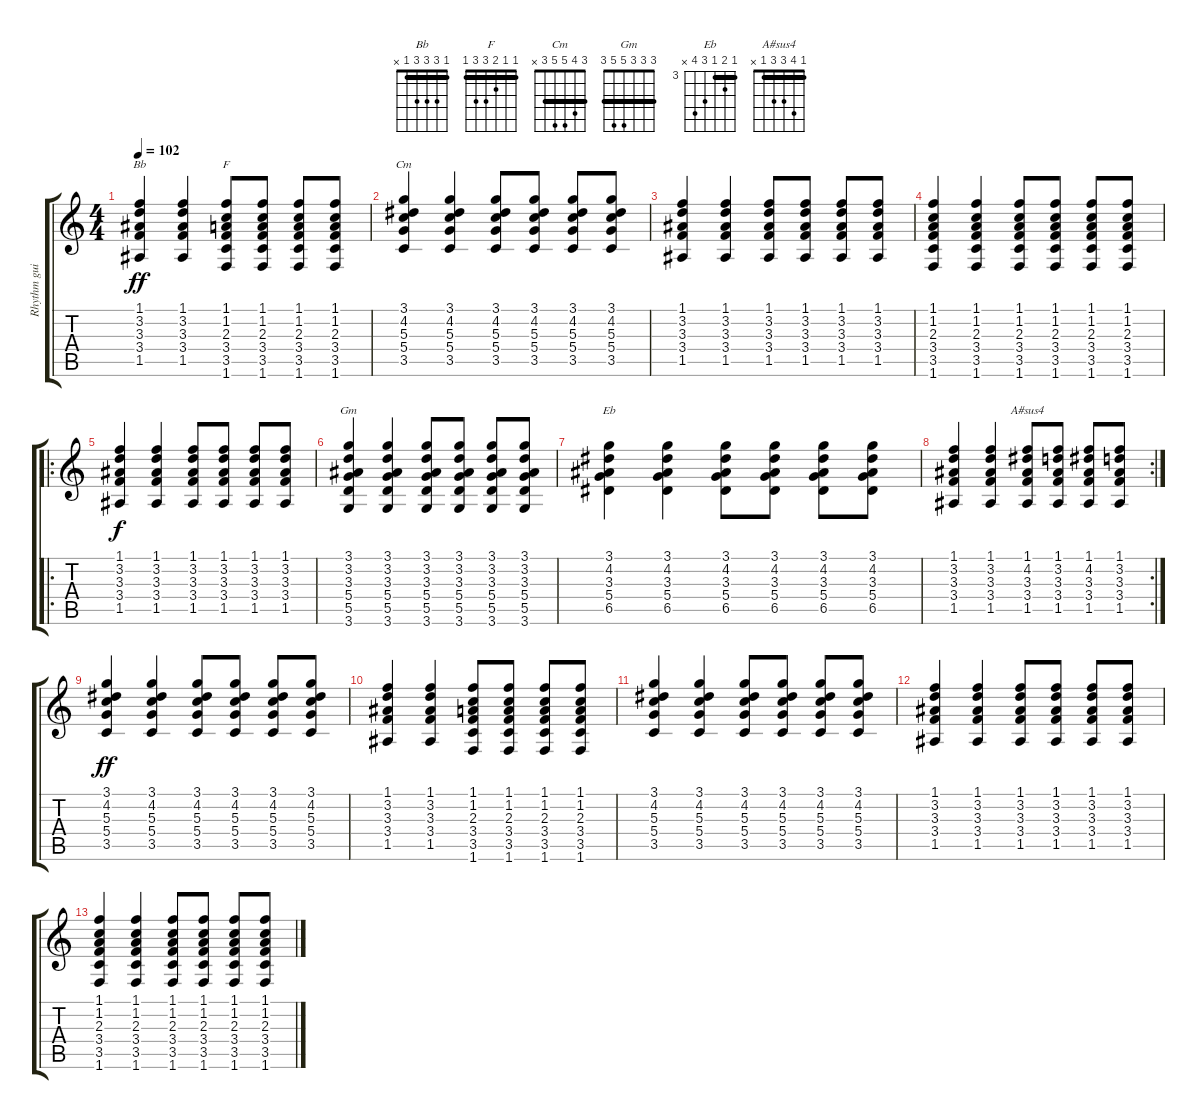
\track ("Rhythm guitar" "Rhythm gui") {instrument acousticguitarsteel}
\staff {score tabs}
\tuning (E4 B3 G3 D3 A2 E2) {hide}
\chord ("Bb" 1 3 3 3 1 x) {barre 1}
\chord ("F" 1 1 2 3 3 1) {barre 1}
\chord ("Cm" 3 4 5 5 3 x) {barre 3}
\chord ("Gm" 3 3 3 5 5 3) {barre 3}
\chord ("Eb" 3 4 3 5 6 x) {firstfret 3 barre 3}
\chord ("A#sus4" 1 4 3 3 1 x) {barre 1}
\ts (4 4)
\tempo 102
\clef g2
\ks c
(1.1 3.2 3.3 3.4 1.5).4{ch "Bb" dy ff} (1.1 3.2 3.3 3.4 1.5).4 (1.1 1.2 2.3 3.4 3.5 1.6).8{ch "F"} (1.1 1.2 2.3 3.4 3.5 1.6).8 (1.1 1.2 2.3 3.4 3.5 1.6).8 (1.1 1.2 2.3 3.4 3.5 1.6).8 |
(3.1 4.2 5.3 5.4 3.5).4{ch "Cm"} (3.1 4.2 5.3 5.4 3.5).4 (3.1 4.2 5.3 5.4 3.5).8 (3.1 4.2 5.3 5.4 3.5).8 (3.1 4.2 5.3 5.4 3.5).8 (3.1 4.2 5.3 5.4 3.5).8 |
(1.1 3.2 3.3 3.4 1.5).4 (1.1 3.2 3.3 3.4 1.5).4 (1.1 3.2 3.3 3.4 1.5).8 (1.1 3.2 3.3 3.4 1.5).8 (1.1 3.2 3.3 3.4 1.5).8 (1.1 3.2 3.3 3.4 1.5).8 |
(1.1 1.2 2.3 3.4 3.5 1.6).4 (1.1 1.2 2.3 3.4 3.5 1.6).4 (1.1 1.2 2.3 3.4 3.5 1.6).8 (1.1 1.2 2.3 3.4 3.5 1.6).8 (1.1 1.2 2.3 3.4 3.5 1.6).8 (1.1 1.2 2.3 3.4 3.5 1.6).8 |
\ro
(1.1 3.2 3.3 3.4 1.5).4{dy f} (1.1 3.2 3.3 3.4 1.5).4 (1.1 3.2 3.3 3.4 1.5).8 (1.1 3.2 3.3 3.4 1.5).8 (1.1 3.2 3.3 3.4 1.5).8 (1.1 3.2 3.3 3.4 1.5).8 |
(3.1 3.2 3.3 5.4 5.5 3.6).4{ch "Gm"} (3.1 3.2 3.3 5.4 5.5 3.6).4 (3.1 3.2 3.3 5.4 5.5 3.6).8 (3.1 3.2 3.3 5.4 5.5 3.6).8 (3.1 3.2 3.3 5.4 5.5 3.6).8 (3.1 3.2 3.3 5.4 5.5 3.6).8 |
(3.1 4.2 3.3 5.4 6.5).4{ch "Eb"} (3.1 4.2 3.3 5.4 6.5).4 (3.1 4.2 3.3 5.4 6.5).8 (3.1 4.2 3.3 5.4 6.5).8 (3.1 4.2 3.3 5.4 6.5).8 (3.1 4.2 3.3 5.4 6.5).8 |
\rc 2
(1.1 3.2 3.3 3.4 1.5).4 (1.1 3.2 3.3 3.4 1.5).4 (1.1 4.2 3.3 3.4 1.5).8{ch "A#sus4"} (1.1 3.2 3.3 3.4 1.5).8 (1.1 4.2 3.3 3.4 1.5).8 (1.1 3.2 3.3 3.4 1.5).8 |
(3.1 4.2 5.3 5.4 3.5).4{dy ff} (3.1 4.2 5.3 5.4 3.5).4 (3.1 4.2 5.3 5.4 3.5).8 (3.1 4.2 5.3 5.4 3.5).8 (3.1 4.2 5.3 5.4 3.5).8 (3.1 4.2 5.3 5.4 3.5).8 |
(1.1 3.2 3.3 3.4 1.5).4 (1.1 3.2 3.3 3.4 1.5).4 (1.1 1.2 2.3 3.4 3.5 1.6).8 (1.1 1.2 2.3 3.4 3.5 1.6).8 (1.1 1.2 2.3 3.4 3.5 1.6).8 (1.1 1.2 2.3 3.4 3.5 1.6).8 |
(3.1 4.2 5.3 5.4 3.5).4 (3.1 4.2 5.3 5.4 3.5).4 (3.1 4.2 5.3 5.4 3.5).8 (3.1 4.2 5.3 5.4 3.5).8 (3.1 4.2 5.3 5.4 3.5).8 (3.1 4.2 5.3 5.4 3.5).8 |
(1.1 3.2 3.3 3.4 1.5).4 (1.1 3.2 3.3 3.4 1.5).4 (1.1 3.2 3.3 3.4 1.5).8 (1.1 3.2 3.3 3.4 1.5).8 (1.1 3.2 3.3 3.4 1.5).8 (1.1 3.2 3.3 3.4 1.5).8 |
(1.1 1.2 2.3 3.4 3.5 1.6).4 (1.1 1.2 2.3 3.4 3.5 1.6).4 (1.1 1.2 2.3 3.4 3.5 1.6).8 (1.1 1.2 2.3 3.4 3.5 1.6).8 (1.1 1.2 2.3 3.4 3.5 1.6).8 (1.1 1.2 2.3 3.4 3.5 1.6).8
